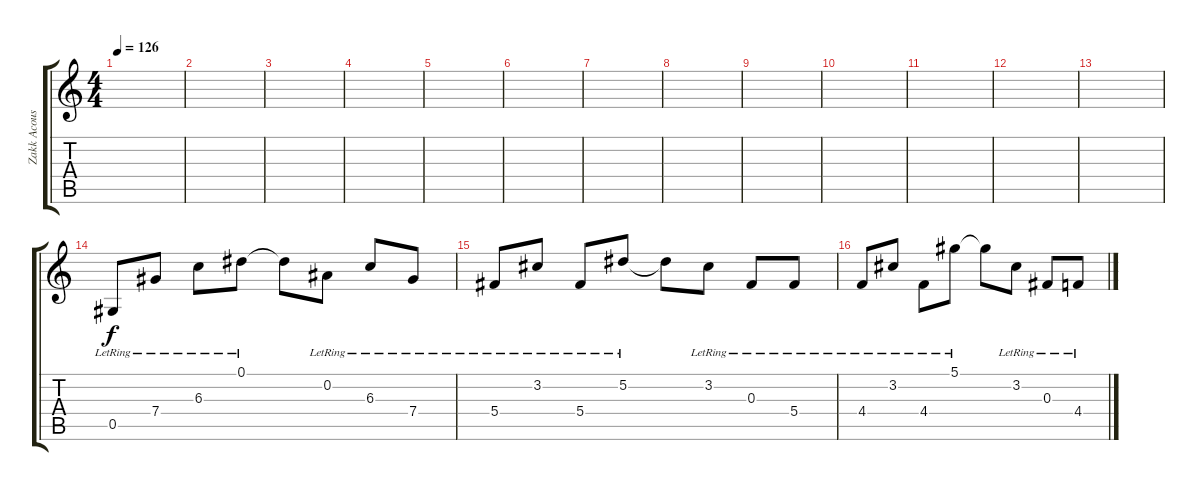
\track ("Zakk Acoustic" "Zakk Acous") {instrument acousticguitarnylon}
\staff {score tabs}
\tuning (Eb4 Bb3 Gb3 Db3 Ab2 Eb2) {hide}
\ts (4 4)
\tempo 126
\clef g2
\ks c
|
|
|
|
|
|
|
|
|
|
|
|
|
0.5{lr}.8 7.4{lr}.8 6.3{lr}.8 0.1{lr}.8 0.1{t}.8 0.2{lr}.8 6.3{lr}.8 7.4{lr}.8 |
5.4{lr}.8 3.2{lr}.8 5.4{lr}.8 5.2{lr}.8 5.2{t}.8 3.2{lr}.8 0.3{lr}.8 5.4{lr}.8 |
4.4{lr}.8 3.2{lr}.8 4.4{lr}.8 5.1{lr}.8 5.1{t}.8 3.2{lr}.8 0.3{lr}.8 4.4{lr}.8
